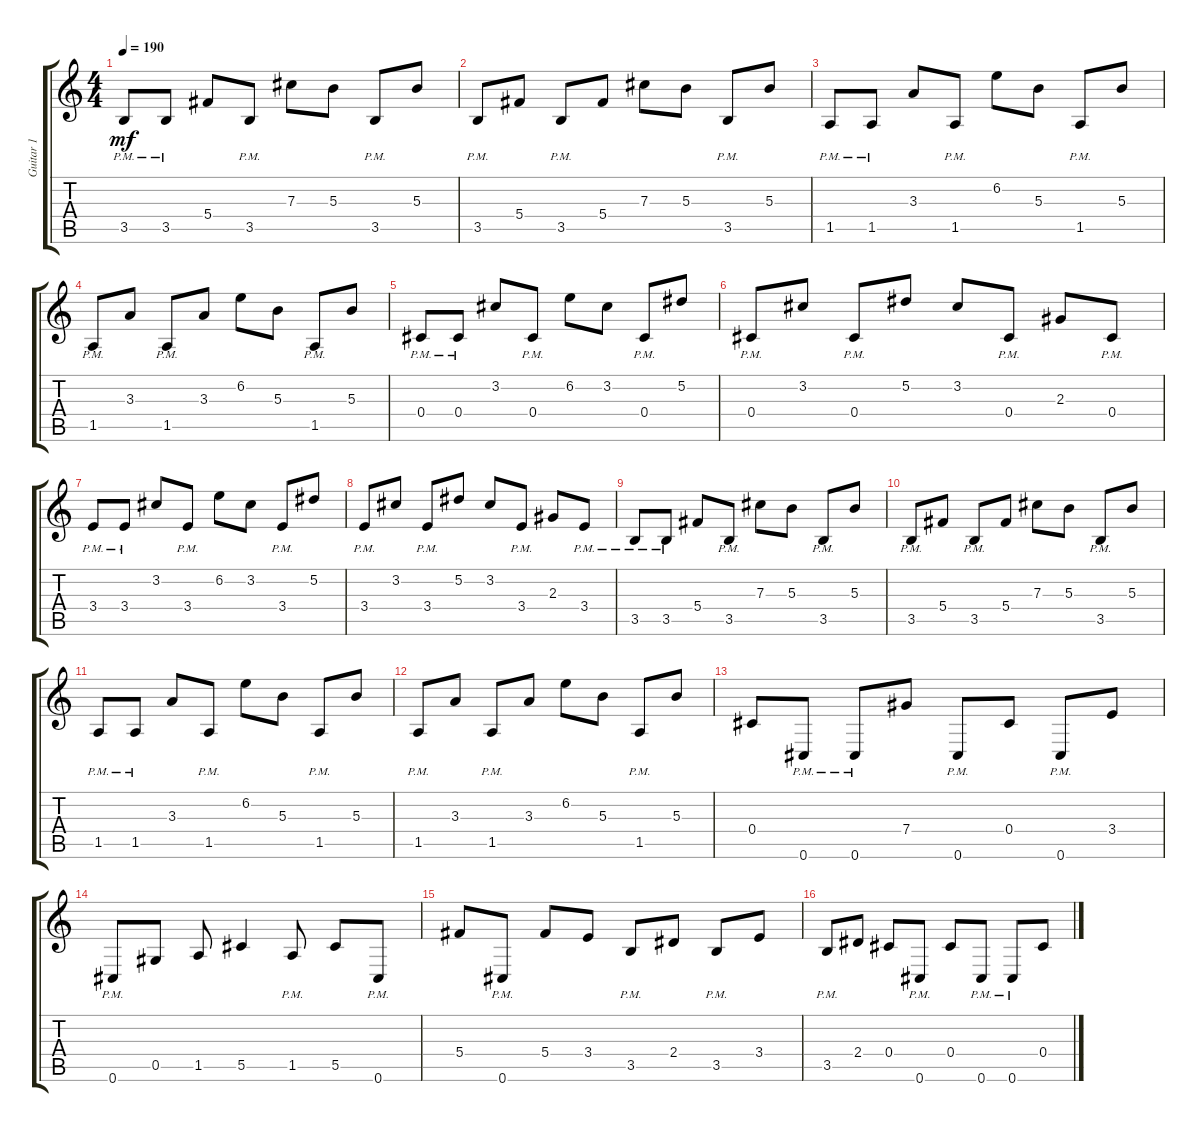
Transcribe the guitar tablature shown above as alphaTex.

\track ("Guitar 1" "Guitar 1") {instrument acousticguitarsteel}
\staff {score tabs}
\tuning (Eb4 Bb3 Gb3 Db3 Ab2 Db2) {hide}
\ts (4 4)
\tempo 190
\clef g2
\ks c
3.5{pm}.8{dy mf} 3.5{pm}.8 5.4.8 3.5{pm}.8 7.3.8 5.3.8 3.5{pm}.8 5.3.8 |
3.5{pm}.8 5.4.8 3.5{pm}.8 5.4.8 7.3.8 5.3.8 3.5{pm}.8 5.3.8 |
1.5{pm}.8 1.5{pm}.8 3.3.8 1.5{pm}.8 6.2.8 5.3.8 1.5{pm}.8 5.3.8 |
1.5{pm}.8 3.3.8 1.5{pm}.8 3.3.8 6.2.8 5.3.8 1.5{pm}.8 5.3.8 |
0.4{pm}.8 0.4{pm}.8 3.2.8 0.4{pm}.8 6.2.8 3.2.8 0.4{pm}.8 5.2.8 |
0.4{pm}.8 3.2.8 0.4{pm}.8 5.2.8 3.2.8 0.4{pm}.8 2.3.8 0.4{pm}.8 |
3.4{pm}.8 3.4{pm}.8 3.2.8 3.4{pm}.8 6.2.8 3.2.8 3.4{pm}.8 5.2.8 |
3.4{pm}.8 3.2.8 3.4{pm}.8 5.2.8 3.2.8 3.4{pm}.8 2.3.8 3.4{pm}.8 |
3.5{pm}.8 3.5{pm}.8 5.4.8 3.5{pm}.8 7.3.8 5.3.8 3.5{pm}.8 5.3.8 |
3.5{pm}.8 5.4.8 3.5{pm}.8 5.4.8 7.3.8 5.3.8 3.5{pm}.8 5.3.8 |
1.5{pm}.8 1.5{pm}.8 3.3.8 1.5{pm}.8 6.2.8 5.3.8 1.5{pm}.8 5.3.8 |
1.5{pm}.8 3.3.8 1.5{pm}.8 3.3.8 6.2.8 5.3.8 1.5{pm}.8 5.3.8 |
0.4.8 0.6{pm}.8 0.6{pm}.8 7.4.8 0.6{pm}.8 0.4.8 0.6{pm}.8 3.4.8 |
0.6{pm}.8 0.5.8 1.5.8 5.5.4 1.5{pm}.8 5.5.8 0.6{pm}.8 |
5.4.8 0.6{pm}.8 5.4.8 3.4.8 3.5{pm}.8 2.4.8 3.5{pm}.8 3.4.8 |
3.5{pm}.8 2.4.8 0.4.8 0.6{pm}.8 0.4.8 0.6{pm}.8 0.6{pm}.8 0.4.8
